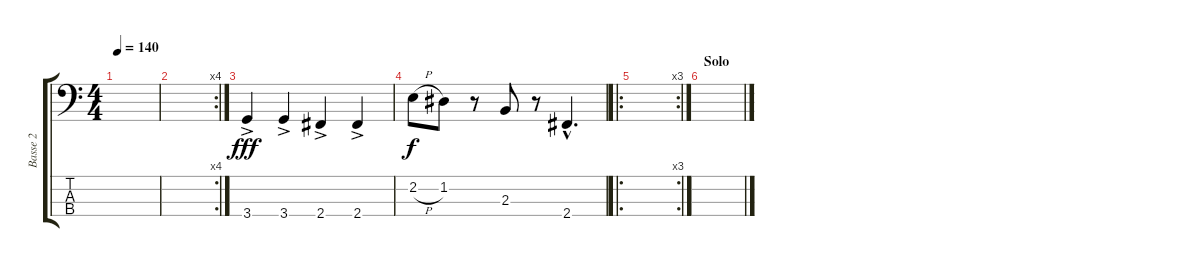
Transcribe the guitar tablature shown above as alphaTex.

\track ("Basse 2" "Basse 2") {instrument fretlessbass}
\staff {score tabs}
\tuning (G2 D2 A1 E1) {hide}
\ts (4 4)
\tempo 140
\clef f4
\ks c
|
\rc 4
|
3.4{ac}.4{dy fff} 3.4{ac}.4 2.4{ac}.4 2.4{ac}.4 |
2.2{h}.8{dy f} 1.2.8 r.8 2.3.8 r.8 2.4{hac}.4{d} |
\ro
\rc 3
|
\section ("" "Solo")
